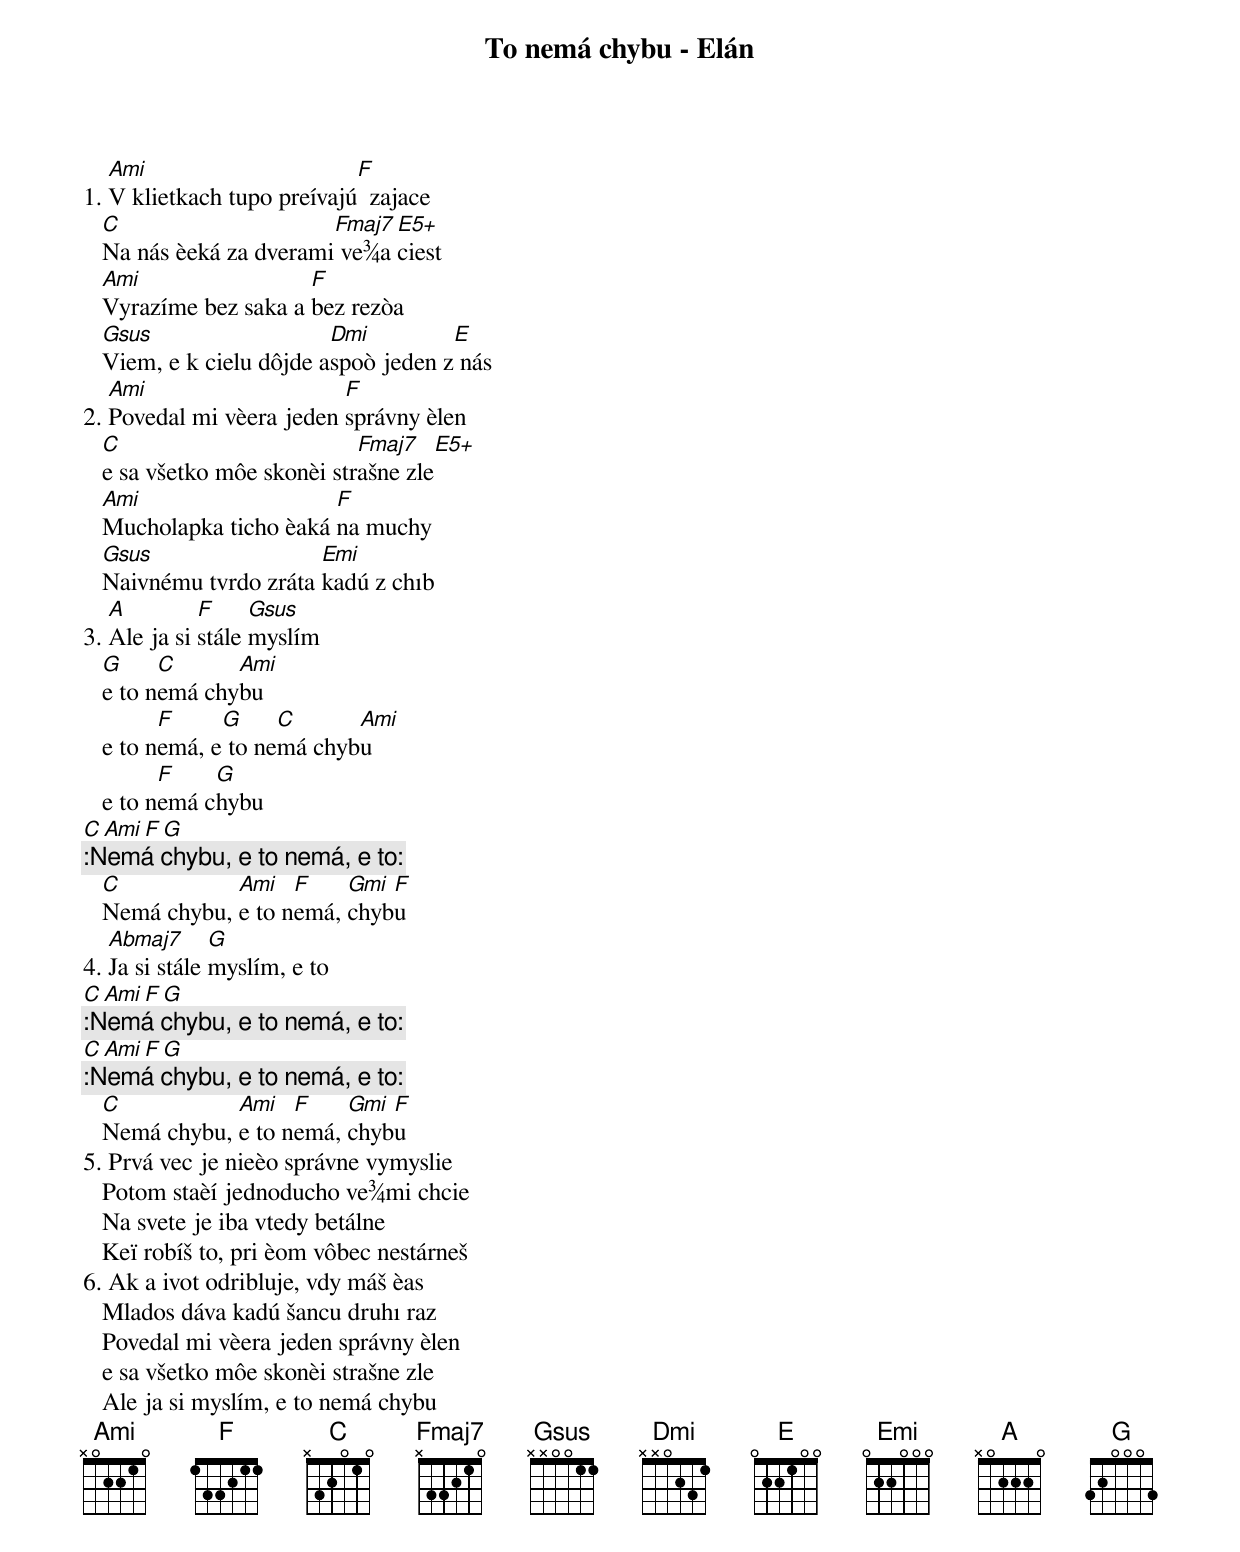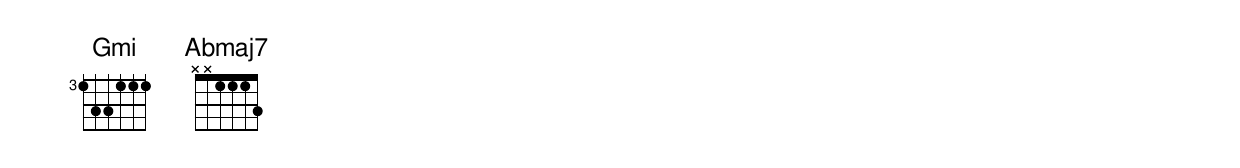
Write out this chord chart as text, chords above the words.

To nemá chybu - Elán

   Ami                      F
1. V klietkach tupo preívajú  zajace
   C                     Fmaj7 E5+
   Na nás èeká za dverami ve¾a ciest
   Ami                 F
   Vyrazíme bez saka a bez rezòa
   Gsus                   Dmi         E
   Viem, e k cielu dôjde aspoò jeden z nás
   Ami                    F
2. Povedal mi vèera jeden správny èlen
   C                         Fmaj7   E5+
   e sa všetko môe skonèi strašne zle
   Ami                   F
   Mucholapka ticho èaká na muchy
   Gsus                 Emi
   Naivnému tvrdo zráta kadú z chıb
   A         F     Gsus
3. Ale ja si stále myslím
   G     C      Ami
   e to nemá chybu
         F     G     C      Ami
   e to nemá, e to nemá chybu
         F    G
   e to nemá chybu
     C           Ami   F     G
   [:Nemá chybu, e to nemá, e to:]
   C           Ami   F    Gmi F
   Nemá chybu, e to nemá, chybu
   Abmaj7      G
4. Ja si stále myslím, e to
     C           Ami   F     G
   [:Nemá chybu, e to nemá, e to:]
     C           Ami   F     G
   [:Nemá chybu, e to nemá, e to:]
   C           Ami   F    Gmi F
   Nemá chybu, e to nemá, chybu
5. Prvá vec je nieèo správne vymyslie
   Potom staèí jednoducho ve¾mi chcie
   Na svete je iba vtedy betálne
   Keï robíš to, pri èom vôbec nestárneš
6. Ak a ivot odribluje, vdy máš èas
   Mlados dáva kadú šancu druhı raz
   Povedal mi vèera jeden správny èlen
   e sa všetko môe skonèi strašne zle
   Ale ja si myslím, e to nemá chybu
